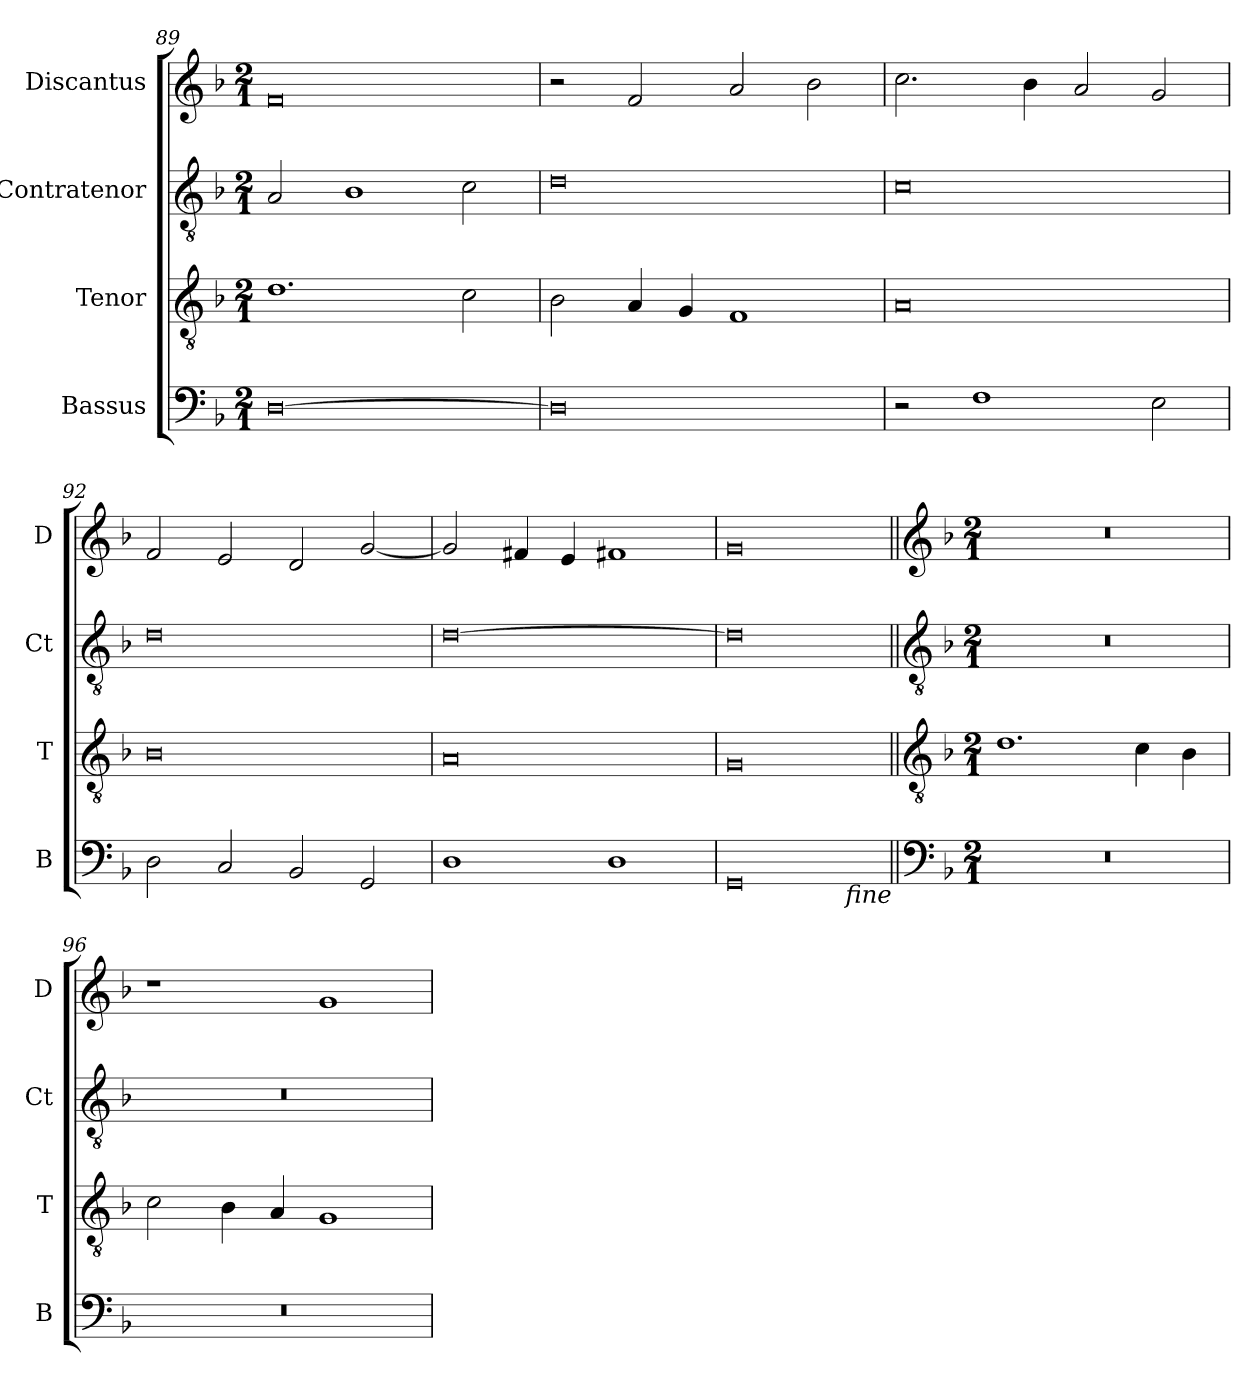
**kern	**kern	**kern	**kern
*part4	*part3	*part2	*part1
*staff4	*staff3	*staff2	*staff1
*I"Bassus	*I"Tenor	*I"Contratenor	*I"Discantus
*I'B	*I'T	*I'Ct	*I'D
*clefF4	*clefGv2	*clefGv2	*clefG2
*k[b-]	*k[b-]	*k[b-]	*k[b-]
*M2/1	*M2/1	*M2/1	*M2/1
=89	=89	=89	=89
[0D	1.d	2A/	0f
.	.	1B-	.
.	2c\	2c\	.
=90	=90	=90	=90
0D]	2B-\	0d	2r
.	4A/	.	2f/
.	4G/	.	.
.	1F	.	2a/
.	.	.	2b-\
=91	=91	=91	=91
2r	0A	0c	2.cc\
1F	.	.	.
.	.	.	4b-\
.	.	.	2a/
2E\	.	.	2g/
=92	=92	=92	=92
2D\	0B-	0d	2f/
2C/	.	.	2e/
2BB-/	.	.	2d/
2GG/	.	.	[2g/
=93	=93	=93	=93
1D	0A	[0d	2g/]
.	.	.	4f#X/
.	.	.	4e/
1D	.	.	1f#X
=94	=94	=94	=94
0GG	0G	0d]	0g
!LO:TX:b:i:rj:t=fine	!	!	!
!!LO:LB:g=z
=95||	=95||	=95||	=95||
*clefF4	*clefGv2	*clefGv2	*clefG2
*k[b-]	*k[b-]	*k[b-]	*k[b-]
*M2/1	*M2/1	*M2/1	*M2/1
0r	1.d	0r	0r
.	4c\	.	.
.	4B-\	.	.
=96	=96	=96	=96
0r	2c\	0r	1r
.	4B-\	.	.
.	4A/	.	.
.	1G	.	1g
=	=	=	=
*-	*-	*-	*-
